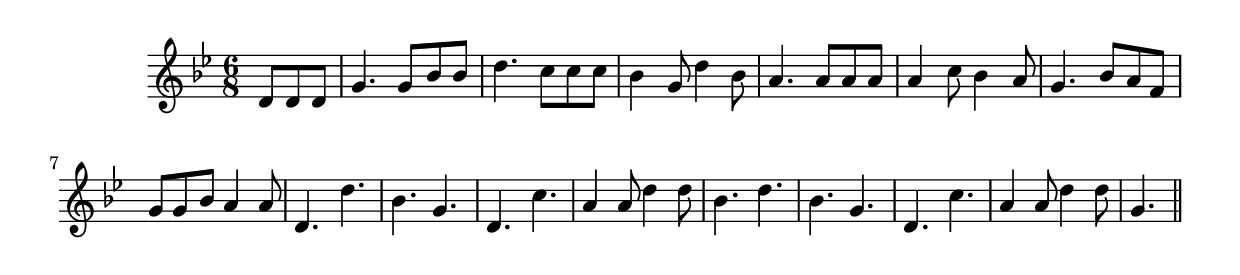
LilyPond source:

\version "2.19.49"
%{\header {
  title = "A Quinze Ans (France)"
  composer = "anonymous"
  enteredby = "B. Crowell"
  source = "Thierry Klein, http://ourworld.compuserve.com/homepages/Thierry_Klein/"
}%}
\score{{\key g \minor
\time 6/8
%{\tempo 8=150
%}\relative d' {
  \partial 8*3
  d8 d d | g4. g8 bes bes | d4. c8 c c | bes4 g8 d'4 bes8 | a4. a8 a a | a4 c8 bes4 a8 | g4. bes8 a f | g8 g bes a4 a8 |
  d,4. d'4. | bes4. g4. | d4. c'4. | a4 a8 d4 d8 |
  bes4. d4. | bes4. g4. | d4. c'4. | a4 a8 d4 d8 g,4.
  \bar "||"
}

}}